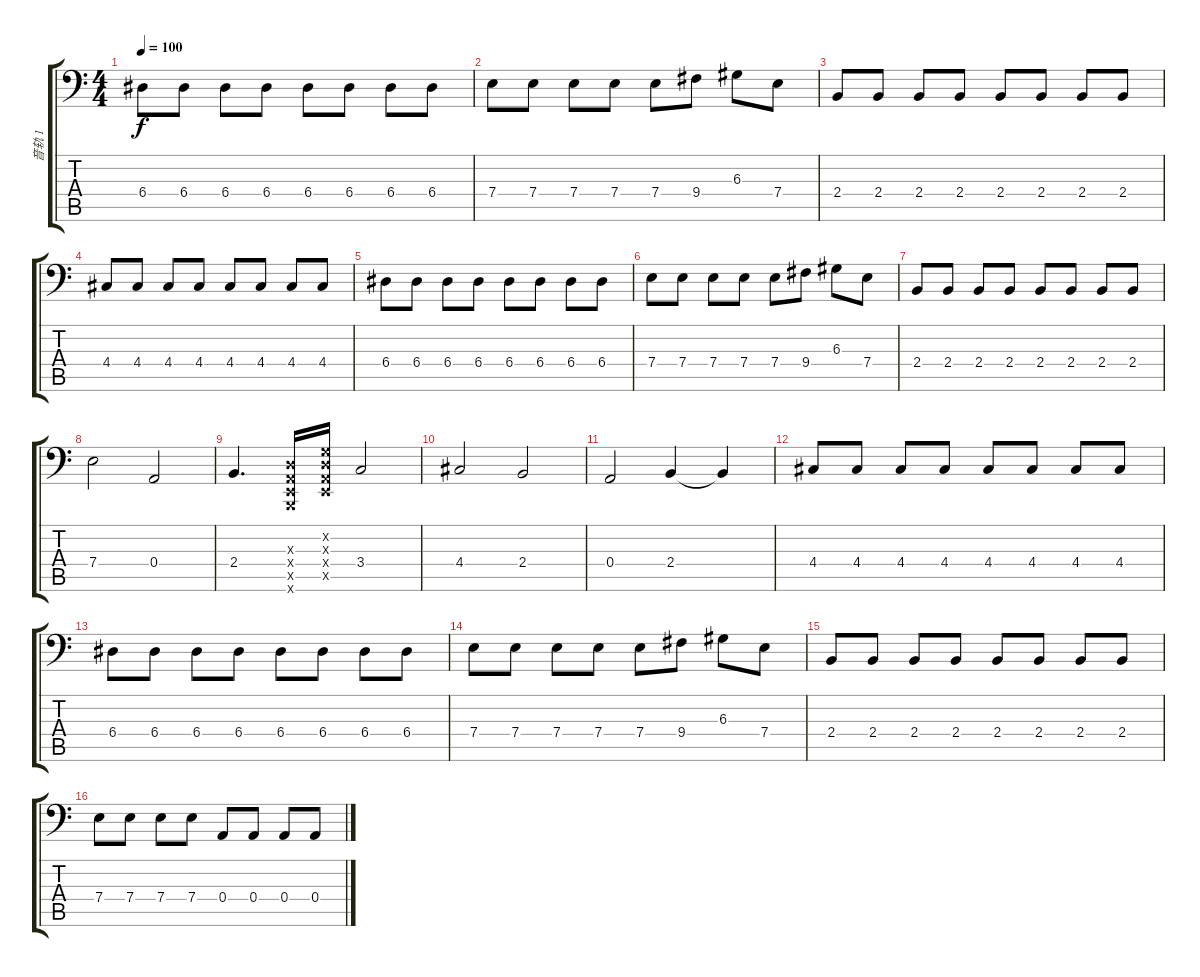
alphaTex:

\track ("音轨 1" "音轨 1") {instrument fretlessbass}
\staff {score tabs}
\tuning (C3 G2 D2 A1 E1 B0) {hide}
\ts (4 4)
\tempo 100
\clef f4
\ks c
6.4.8{dy f} 6.4.8 6.4.8 6.4.8 6.4.8 6.4.8 6.4.8 6.4.8 |
7.4.8 7.4.8 7.4.8 7.4.8 7.4.8 9.4.8 6.3.8 7.4.8 |
2.4.8 2.4.8 2.4.8 2.4.8 2.4.8 2.4.8 2.4.8 2.4.8 |
4.4.8 4.4.8 4.4.8 4.4.8 4.4.8 4.4.8 4.4.8 4.4.8 |
6.4.8 6.4.8 6.4.8 6.4.8 6.4.8 6.4.8 6.4.8 6.4.8 |
7.4.8 7.4.8 7.4.8 7.4.8 7.4.8 9.4.8 6.3.8 7.4.8 |
2.4.8 2.4.8 2.4.8 2.4.8 2.4.8 2.4.8 2.4.8 2.4.8 |
7.4.2 0.4.2 |
2.4.4{d} (0.3{x} 0.4{x} 0.5{x} 0.6{x}).16 (0.2{x} 0.3{x} 0.4{x} 0.5{x}).16 3.4.2 |
4.4.2 2.4.2 |
0.4.2 2.4.4 2.4{t}.4 |
4.4.8 4.4.8 4.4.8 4.4.8 4.4.8 4.4.8 4.4.8 4.4.8 |
6.4.8 6.4.8 6.4.8 6.4.8 6.4.8 6.4.8 6.4.8 6.4.8 |
7.4.8 7.4.8 7.4.8 7.4.8 7.4.8 9.4.8 6.3.8 7.4.8 |
2.4.8 2.4.8 2.4.8 2.4.8 2.4.8 2.4.8 2.4.8 2.4.8 |
7.4.8 7.4.8 7.4.8 7.4.8 0.4.8 0.4.8 0.4.8 0.4.8
